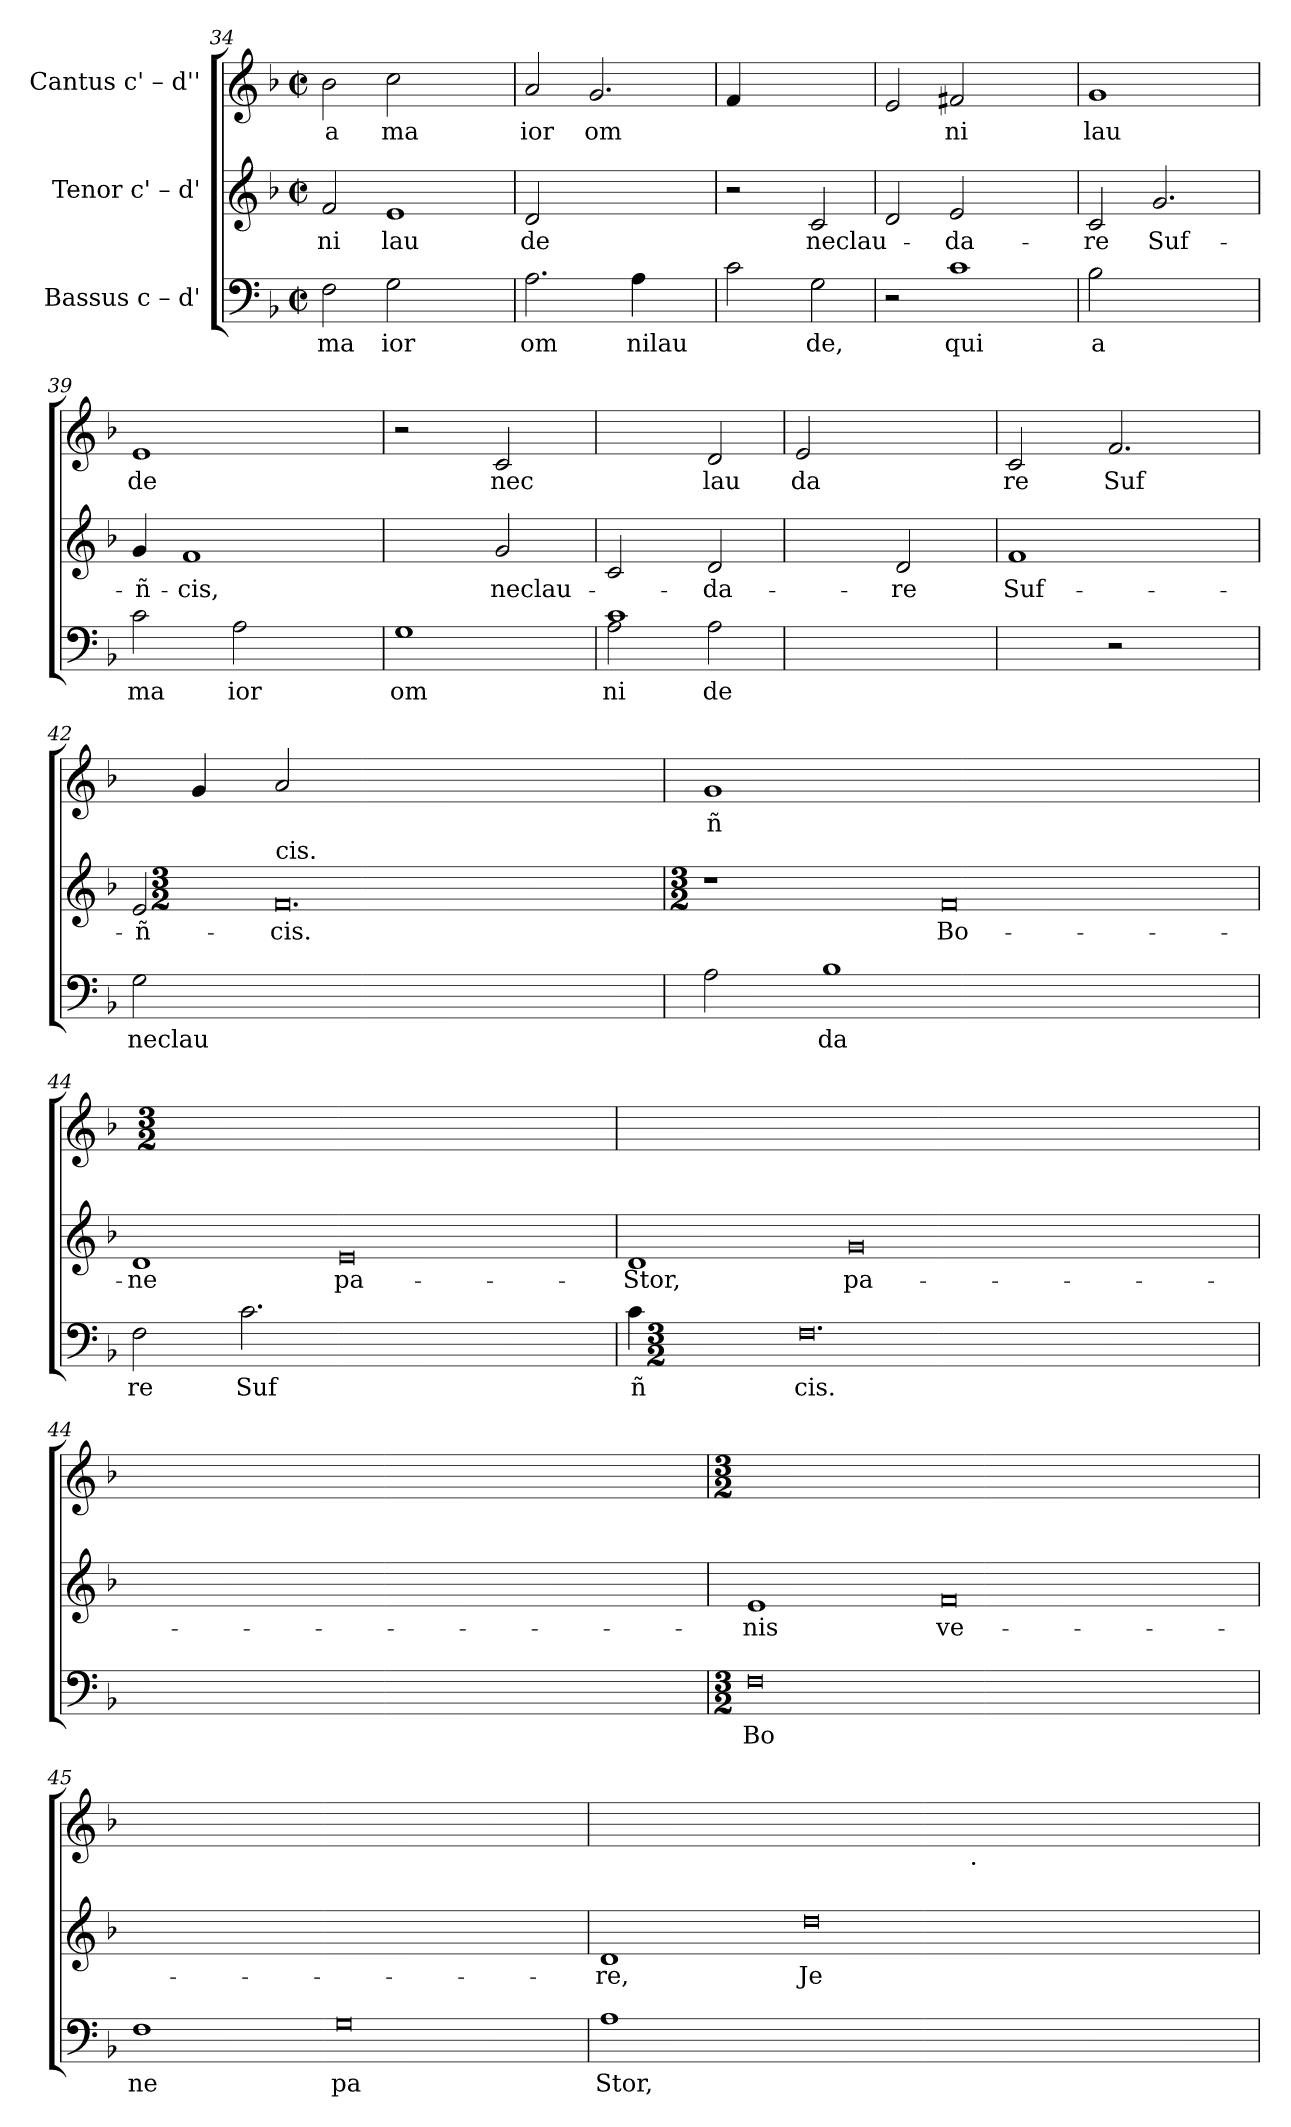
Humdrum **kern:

**kern	**text	**kern	**text	**kern	**text
*part3	*part3	*part2	*part2	*part1	*part1
*staff3	*staff3	*staff2	*staff2	*staff1	*staff1
*I"Bassus  c – d'	*	*I"Tenor  c' – d'	*	*I"Cantus  c' – d''	*
!!LO:LB:g=z
*clefF4	*	*clefG2	*	*clefG2	*
*k[b-]	*	*k[b-]	*	*k[b-]	*
*F:	*	*F:	*	*F:	*
*M2/2	*	*M2/2	*	*M2/2	*
*met(c|)	*	*met(c|)	*	*met(c|)	*
=34	=34	=34	=34	=34	=34
!	!LO:LY:b	!	!LO:LY:b	!	!LO:LY:b
2F\	ma	2f/	ni	2b-\	a
!	!LO:LY:b	!	!LO:LY:b	!	!LO:LY:b
2G\	ior	1e	lau	2cc\	ma
2ryy	.	.	.	2ryy	.
=35	=35	=35	=35	=35	=35
!	!LO:LY:b	!	!LO:LY:b	!	!LO:LY:b
2.A\	om	2d/	de	2a/	ior
!	!	!	!	!	!LO:LY:b
.	.	2.ryy	.	2.g/	om
!	!LO:LY:b	!	!	!	!
4A\	nilau	.	.	.	.
4ryy	.	.	.	.	.
!!LO:LB:g=z
=36	=36	=36	=36	=36	=36
2c\	.	2r	.	4f/	.
.	.	.	.	2.ryy	.
!	!LO:LY:b	!	!LO:LY:b	!	!
2G\	de,	2c/	neclau-	.	.
!!LO:LB:g=z
=37	=37	=37	=37	=37	=37
2r	.	2d/	.	2e/	.
!	!LO:LY:b	!	!LO:LY:b	!	!LO:LY:b
1c	qui	2e/	-da-	2f#X/	ni
.	.	2ryy	.	2ryy	.
=38	=38	=38	=38	=38	=38
!	!LO:LY:b	!	!LO:LY:b	!	!LO:LY:b
2B-\	a	2c/	-re	1g	lau
!	!	!	!LO:LY:b	!	!
2.ryy	.	2.g/	Suf-	.	.
.	.	.	.	4ryy	.
!!LO:LB:g=z
=39	=39	=39	=39	=39	=39
!	!LO:LY:b	!	!LO:LY:b	!	!LO:LY:b
*^	*	*	*	*	*
2c\	4ryy	ma	4g/	-ñ-	1e	de
!	!	!	!	!LO:LY:b	!	!
.	4ryy	.	1f	-cis,	.	.
!	!	!LO:LY:b	!	!	!	!
2A\	4ryy	ior	.	.	.	.
.	4ryy	.	.	.	.	.
4ryy	4ryy	.	.	.	4ryy	.
=39A	=39A	=39A	=39A	=39A	=39A	=39A
!	!	!LO:LY:b	!	!	!	!
1G/	4ryy	om	4ryy	.	2r	.
.	4ryy	.	4ryy	.	.	.
!	!	!	!	!LO:LY:b	!	!LO:LY:b
.	4ryy	.	2g/	neclau-	2c/	nec
.	4ryy	.	.	.	.	.
!!LO:LB:g=z
=40A	=40A	=40A	=40A	=40A	=40A	=40A
!	!	!LO:LY:b	!	!	!	!
!	!	!LO:LY:b	!	!	!	!
1c/	2A\	ni	2c/	.	4ryy	.
.	.	.	.	.	4ryy	.
!	!	!LO:LY:b	!	!LO:LY:b	!	!LO:LY:b
.	2A\	de	2d/	-da-	2d/	lau
=41A	=41A	=41A	=41A	=41A	=41A	=41A
!	!	!	!	!	!	!LO:LY:b
4ryy	4ryy	.	4ryy	.	2e/	da
4ryy	4ryy	.	4ryy	.	.	.
!	!	!	!	!LO:LY:b	!	!
4ryy	4ryy	.	2d/	-re	2ryy	.
4ryy	4ryy	.	.	.	.	.
!!LO:LB:g=z
=42	=42	=42	=42	=42	=42	=42
!	!	!	!	!LO:LY:b	!	!LO:LY:b
4ryy	4ryy	.	1f	Suf-	2c/	re
4ryy	4ryy	.	.	.	.	.
!	!	!	!	!	!	!LO:LY:b
2r	4ryy	.	.	.	2.f/	Suf
.	4ryy	.	.	.	.	.
4ryy	4ryy	.	4ryy	.	.	.
=42A	=42A	=42A	=42A	=42A	=42A	=42A
!	!	!LO:LY:b	!	!LO:LY:b	!	!
2G\	4ryy	neclau	2e/	-ñ-	4ryy	.
.	4ryy	.	.	.	4g/	.
*	*	*	*M3/2	*	*	*
!	!	!	!LO:TX:a:t=cis.	!	!	!
!	!	!	!	!LO:LY:b	!	!
0.ryy	0.ryy	.	0.f	-cis.	2a/	.
.	.	.	.	.	0ryy	.
.	.	.	.	.	2ryy	.
!!LO:LB:g=z
=43A	=43A	=43A	=43A	=43A	=43A	=43A
*	*	*	*M3/2	*	*	*
!	!	!	!	!	!	!LO:LY:b
2A\	4ryy	.	1r	.	1g	ñ
.	4ryy	.	.	.	.	.
!	!	!LO:LY:b	!	!	!	!
1B-/	4ryy	da	.	.	.	.
.	4ryy	.	.	.	.	.
!	!	!	!	!LO:LY:b	!	!
.	1.ryy	.	0f	Bo-	0ryy	.
1.ryy	.	.	.	.	.	.
.	2ryy	.	.	.	.	.
=44A	=44A	=44A	=44A	=44A	=44A	=44A
!	!	!LO:LY:b	!	!LO:LY:b	!	!
2F\	4ryy	re	1d	-ne	4ryy	.
*	*	*	*	*	*M3/2	*
.	4ryy	.	.	.	4ryy	.
!	!	!LO:LY:b	!	!	!	!
2.c\	4ryy	Suf	.	.	4ryy	.
.	4ryy	.	.	.	4ryy	.
!	!	!	!	!LO:LY:b	!	!
.	1..ryy	.	0e	pa-	4ryy	.
1..ryy	.	.	.	.	4ryy	.
.	.	.	.	.	1.ryy	.
.	4ryy	.	.	.	.	.
!!LO:LB:g=z
=44B	=44B	=44B	=44B	=44B	=44B	=44B
!	!	!LO:LY:b	!	!LO:LY:b	!	!
4c\	4ryy	ñ	1d	-Stor,	4ryy	.
4ryy	4ryy	.	.	.	4ryy	.
4ryy	4ryy	.	.	.	4ryy	.
*M3/2	*	*	*	*	*	*
!	!	!LO:LY:b	!	!	!	!
0.F/	4ryy	cis.	.	.	4ryy	.
!	!	!	!	!LO:LY:b	!	!
.	4ryy	.	0g	pa-	4ryy	.
.	4ryy	.	.	.	4ryy	.
.	1ryy	.	.	.	0ryy	.
.	1ryy	.	.	.	.	.
.	.	.	2.ryy	.	.	.
.	4ryy	.	.	.	4ryy	.
*v	*v	*	*	*	*	*
=44C	=44C	=44C	=44C	=44C	=44C
4ryy	.	4ryy	.	4ryy	.
4ryy	.	4ryy	.	0ryy	.
4ryy	.	4ryy	.	.	.
4ryy	.	4ryy	.	.	.
4ryy	.	4ryy	.	.	.
4ryy	.	4ryy	.	.	.
4ryy	.	1.ryy	.	.	.
4ryy	.	.	.	.	.
4ryy	.	.	.	.	.
4ryy	.	.	.	2.ryy	.
4ryy	.	.	.	.	.
4ryy	.	.	.	.	.
!!LO:LB:g=z
=45	=45	=45	=45	=45	=45
*M3/2	*	*	*	*M3/2	*
!	!LO:LY:b	!	!LO:LY:b	!	!
*^	*	*	*	*	*
0F/	4ryy	Bo	1e	-nis	4ryy	.
.	4ryy	.	.	.	4ryy	.
.	4ryy	.	.	.	4ryy	.
.	4ryy	.	.	.	4ryy	.
!	!	!	!	!LO:LY:b	!	!
.	4ryy	.	0f	ve-	4ryy	.
.	4ryy	.	.	.	4ryy	.
.	1ryy	.	.	.	1.ryy	.
1ryy	.	.	.	.	.	.
.	2ryy	.	.	.	.	.
=45A	=45A	=45A	=45A	=45A	=45A	=45A
!	!	!LO:LY:b	!	!	!	!
1F/	4ryy	ne	4ryy	.	4ryy	.
.	4ryy	.	4ryy	.	4ryy	.
.	4ryy	.	4ryy	.	4ryy	.
.	4ryy	.	4ryy	.	4ryy	.
!	!	!LO:LY:b	!	!	!	!
0G/	4ryy	pa	4ryy	.	4ryy	.
.	4ryy	.	4ryy	.	4ryy	.
.	1.ryy	.	1.ryy	.	1.ryy	.
=46A	=46A	=46A	=46A	=46A	=46A	=46A
!	!	!LO:LY:b	!	!LO:LY:b	!	!
1A/	4ryy	Stor,	1d	-re,	4ryy	.
.	4ryy	.	.	.	4ryy	.
.	4ryy	.	.	.	4ryy	.
.	4ryy	.	.	.	4ryy	.
!	!	!	!	!LO:LY:b	!	!
1.ryy	4ryy	.	0dd	Je-	4ryy	.
.	4ryy	.	.	.	64ryy	.
.	.	.	.	.	64ryy	.
.	.	.	.	.	64ryy	.
.	.	.	.	.	64ryy	.
.	.	.	.	.	64ryy	.
.	.	.	.	.	64ryy	.
.	.	.	.	.	64ryy	.
.	.	.	.	.	64ryy	.
.	.	.	.	.	64ryy	.
.	.	.	.	.	64ryy	.
.	.	.	.	.	64ryy	.
.	.	.	.	.	64ryy	.
!	!	!	!	!	!LO:TX:b:t=.	!
.	.	.	.	.	64ryy	.
.	.	.	.	.	4ryy	.
.	1.ryy	.	.	.	.	.
.	.	.	.	.	1ryy	.
2ryy	.	.	.	.	.	.
.	.	.	.	.	4ryy	.
.	.	.	.	.	32.ryy	.
*v	*v	*	*	*	*	*
=	=	=	=	=	=
*-	*-	*-	*-	*-	*-
